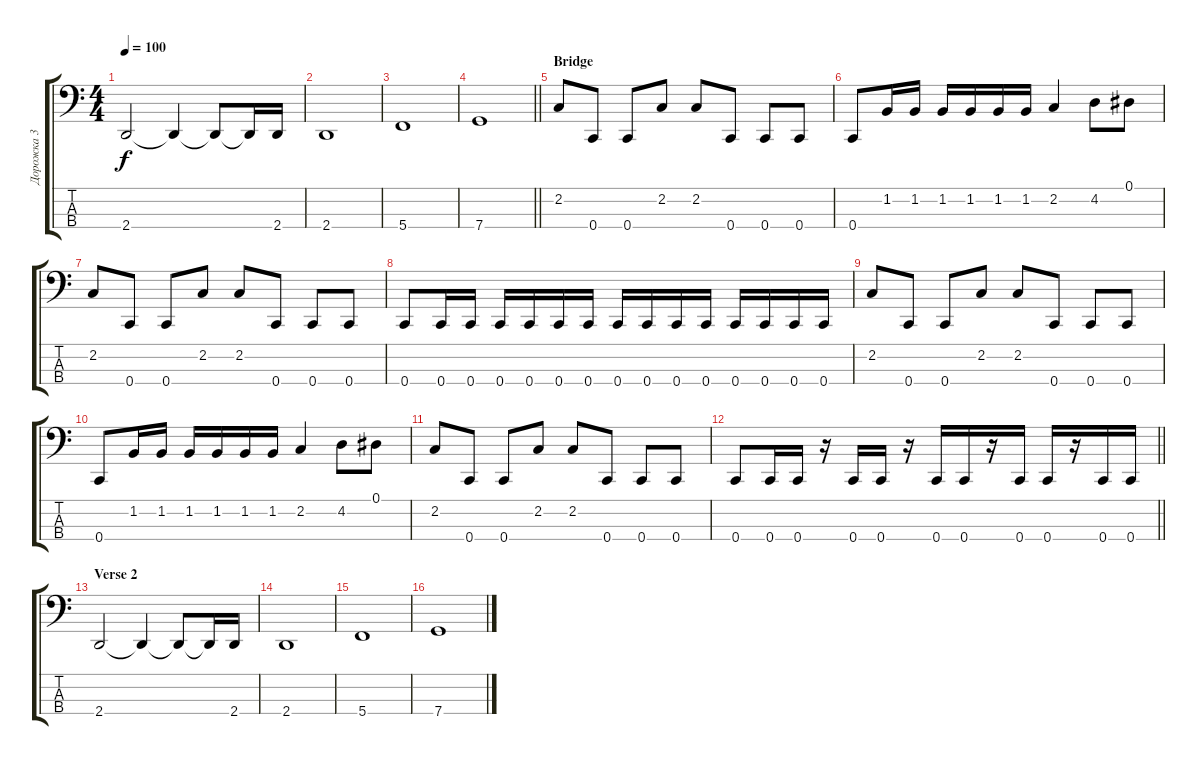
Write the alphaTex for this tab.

\track ("Дорожка 3" "Дорожка 3") {instrument electricbasspick}
\staff {score tabs}
\tuning (Eb2 Bb1 F1 C1) {hide}
\ts (4 4)
\tempo 100
\clef f4
\ks c
2.4.2{dy f} 2.4{t}.4 2.4{t}.8 2.4{t}.16 2.4.16 |
2.4.1 |
5.4.1 |
\barLineRight lightlight
7.4.1 |
\section ("" "Bridge")
2.2.8 0.4.8 0.4.8 2.2.8 2.2.8 0.4.8 0.4.8 0.4.8 |
0.4.8 1.2.16 1.2.16 1.2.16 1.2.16 1.2.16 1.2.16 2.2.4 4.2.8 0.1.8 |
2.2.8 0.4.8 0.4.8 2.2.8 2.2.8 0.4.8 0.4.8 0.4.8 |
0.4.8 0.4.16 0.4.16 0.4.16 0.4.16 0.4.16 0.4.16 0.4.16 0.4.16 0.4.16 0.4.16 0.4.16 0.4.16 0.4.16 0.4.16 |
2.2.8 0.4.8 0.4.8 2.2.8 2.2.8 0.4.8 0.4.8 0.4.8 |
0.4.8 1.2.16 1.2.16 1.2.16 1.2.16 1.2.16 1.2.16 2.2.4 4.2.8 0.1.8 |
2.2.8 0.4.8 0.4.8 2.2.8 2.2.8 0.4.8 0.4.8 0.4.8 |
\barLineRight lightlight
0.4.8 0.4.16 0.4.16 r.16 0.4.16 0.4.16 r.16 0.4.16 0.4.16 r.16 0.4.16 0.4.16 r.16 0.4.16 0.4.16 |
\section ("" "Verse 2")
2.4.2 2.4{t}.4 2.4{t}.8 2.4{t}.16 2.4.16 |
2.4.1 |
5.4.1 |
7.4.1
